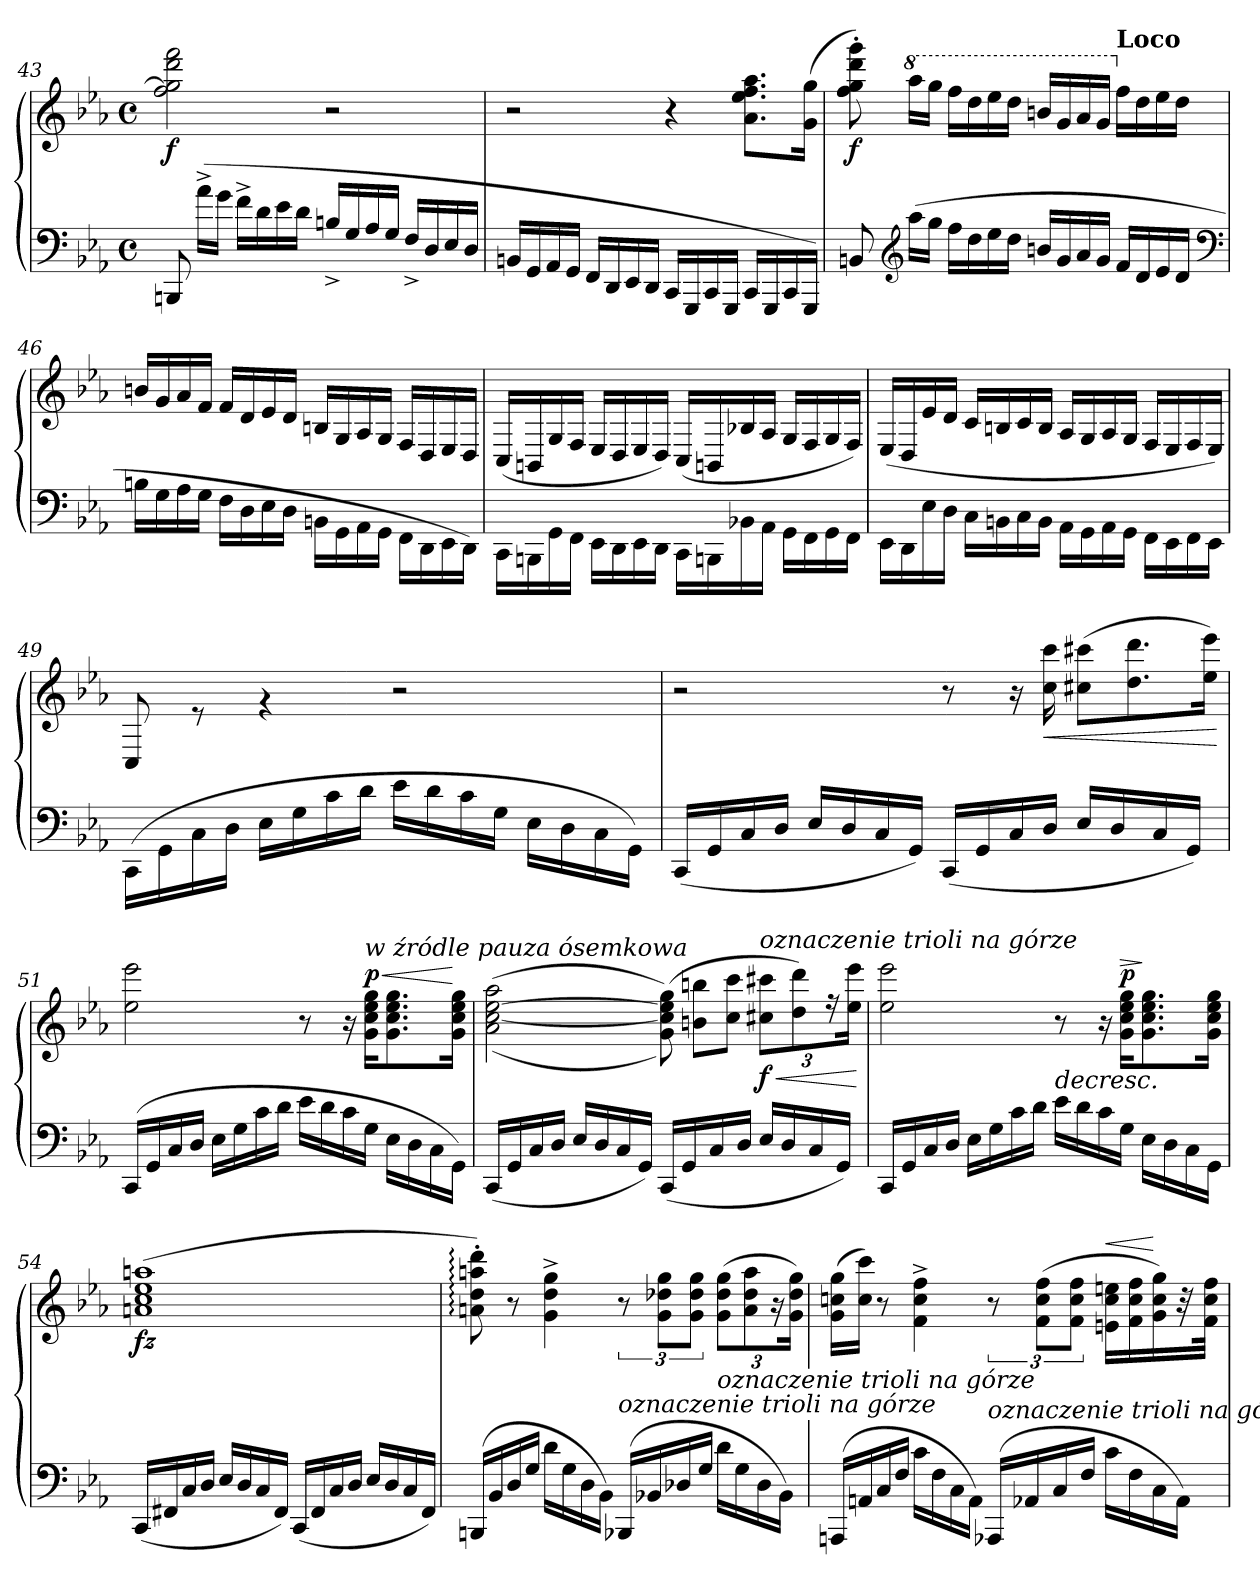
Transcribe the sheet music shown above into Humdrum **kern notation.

**kern	**kern	**dynam
*part1	*part1	*part1
*staff2	*staff1	*staff1/2
*clefF4	*clefG2	*
*k[b-e-a-]	*k[b-e-a-]	*
*M2/2	*M2/2	*
*met(c)	*met(c)	*
=43	=43	=43
!	!	!LO:DY:b
8BBBn	2ff 2gg] 2ddd 2fff	f
(<16a-^<\LL	.	.
16g\JJ	.	.
16f^<\LL	.	.
16d\	.	.
16e-\	.	.
16d\JJ	.	.
16Bn^>/LL	2r	.
16G/	.	.
16A-/	.	.
16G/JJ	.	.
16F^>/LL	.	.
16D/	.	.
16E-/	.	.
16D/JJ	.	.
=44	=44	=44
16BBnLL	2r	.
16GG	.	.
16AA-	.	.
16GGJJ	.	.
16FFLL	.	.
16DD	.	.
16EE-	.	.
16DDJJ	.	.
16CCLL	4r	.
16GGG	.	.
16CC	.	.
16GGGJJ	.	.
16CCLL	8.a- 8.ee- 8.ff 8.aa-L	.
16GGG	.	.
16CC	.	.
16GGGJJ)	(>16g 16ggJk	.
=45	=45	=45
!	!	!LO:DY:b
8BBn	8ff'> 8gg'> 8ddd'> 8ggg'>)	f
*clefG2	*	*
*	*8va	*
(<16aa-LL	16aaa-LL	.
16ggJJ	16gggJJ	.
16ffLL	16fffLL	.
16dd	16ddd	.
16ee-	16eee-	.
16ddJJ	16dddJJ	.
16bnLL	16bbnLL	.
16g	16gg	.
16a-	16aa-	.
16gJJ	16ggJJ	.
*	*X8va	*
!	!LO:TX:a:B:t=Loco	!
16fLL	16ffLL	.
16d	16dd	.
16e-	16ee-	.
16dJJ	16ddJJ	.
*clefF4	*	*
=46	=46	=46
16BnLL	16bnLL	.
16G	16g	.
16A-	16a-	.
16GJJ	16fJJ	.
16FLL	16fLL	.
16D	16d	.
16E-	16e-	.
16DJJ	16dJJ	.
16BBn\LL	16Bn/LL	.
16GG\	16G/	.
16AA-\	16A-/	.
16GG\JJ	16G/JJ	.
16FF\LL	16F/LL	.
16DD\	16D/	.
16EE-\	16E-/	.
16DD\JJ)	16D/JJ	.
=47	=47	=47
16CC\LL	(>16C/LL	.
16BBBn\	16BBn/	.
16GG\	16G/	.
16FF\JJ	16F/JJ	.
16EE-\LL	16E-/LL	.
16DD\	16D/	.
16EE-\	16E-/	.
16DD\JJ	16D/JJ)	.
16CC\LL	(>16C/LL	.
16BBBn\	16BBn/	.
16BB-X	16B-X	.
16AA-\JJ	16A-/JJ	.
16GG\LL	16G/LL	.
16FF\	16F/	.
16GG\	16G/	.
16FF\JJ	16F/JJ)	.
=48	=48	=48
16EE-\LL	(>16E-/LL	.
16DD\	16D/	.
16E-	16e-	.
16DJJ	16dJJ	.
16C\LL	16c/LL	.
16BBn\	16Bn/	.
16C\	16c/	.
16BB\JJ	16B/JJ	.
16AA-\LL	16A-/LL	.
16GG\	16G/	.
16AA-\	16A-/	.
16GG\JJ	16G/JJ	.
16FF\LL	16F/LL	.
16EE-\	16E-/	.
16FF\	16F/	.
16EE-\JJ	16E-/JJ)	.
=49	=49	=49
(>16CC\LL	8C/	.
16GG\	.	.
16C	8re	.
16DJJ	.	.
16E-\LL	4rg	.
16G	.	.
16c	.	.
16dJJ	.	.
16e-LL	2r	.
16d	.	.
16c	.	.
16GJJ	.	.
16E-\LL	.	.
16D	.	.
16C	.	.
16GGJJ)	.	.
=50	=50	=50
(<16CCLL	2r	.
16GG	.	.
16C	.	.
16DJJ	.	.
16E-LL	.	.
16D	.	.
16C	.	.
16GGJJ)	.	.
(<16CCLL	8r	.
16GG	.	.
16C	16r	.
!	!	!LO:HP:b
16DJJ	16cc 16ccc	<
*	*Xtuplet	*
16E-LL	(>12cc#X 12ccc#XL	.
16D	.	.
.	12.dd 12.ddd	.
16C	.	.
16GGJJ)	.	.
.	24ee- 24eee-Jk)	.
.	.	[
=51	=51	=51
(16CCLL	2ee- 2eee-	.
16GG	.	.
16C	.	.
16DJJ	.	.
16E-LL	.	.
16G	.	.
16c	.	.
16dJJ	.	.
16e-LL	8r	.
16d	.	.
16c	16r	.
!	!LO:TX:a:i:t=w źródle pauza ósemkowa	!
!	!	!LO:HP:a
!	!	!LO:DY:n=1:a
16GJJ	16g 16cc 16ee- 16ggKL	< p
16E-\LL	8.g 8.cc 8.ee- 8.gg	.
16D	.	.
16C	.	.
16GGJJ)	16g 16cc 16ee- 16ggJk	[
=52	=52	=52
(<16CCLL	(<(>2a- [2cc [2ee- 2aa-	.
16GG	.	.
16C	.	.
16DJJ	.	.
16E-LL	.	.
16D	.	.
16C	.	.
16GGJJ)	.	.
(<16CCLL	(>12g 12cc] 12ee-] 12gg))	.
16GG	.	.
.	12bn 12bbnL	.
16C	.	.
.	12cc 12cccJ	.
16DJJ	.	.
*	*tuplet	*
!	!LO:TX:a:i:t=oznaczenie trioli na górze	!
!	!	!LO:HP:b
!	!	!LO:HP:n=1:b
!	!	!LO:DY:n=1:b
16E-LL	12cc#X 12ccc#XL	> < f
16D	.	.
.	12dd 12ddd)	.
16C	.	.
.	24rff	]
16GGJJ)	.	.
.	24ee- 24eee-Jk	.
.	.	[
=53	=53	=53
16CCLL	2ee- 2eee-	.
16GG	.	.
16C	.	.
16DJJ	.	.
16E-LL	.	.
16G	.	.
16c	.	.
16dJJ	.	.
!	!	!LO:HP:b
16e-LL	8r	>
16d	.	.
16c	16r	.
!	!	!LO:HP:a
!	!	!LO:DY:n=1:a
16GJJ	16g 16cc 16ee- 16ggKL	> p
16E-\LL	8.g 8.cc 8.ee- 8.gg	]
16D	.	.
16C	.	.
16GGJJ	16g 16cc 16ee- 16ggJk	]
=54	=54	=54
!	!	!LO:DY:b
(<16CCLL	(>1an 1cc 1ee- 1aan	fz
16FF#X	.	.
16C	.	.
16DJJ	.	.
16E-LL	.	.
16D	.	.
16C	.	.
16FF#JJ)	.	.
(<16CCLL	.	.
16FF#	.	.
16C	.	.
16DJJ	.	.
16E-LL	.	.
16D	.	.
16C	.	.
16FF#JJ)	.	.
=55	=55	=55
(>16BBBnLL	8an:'> 8dd:'> 8aan:'> 8ddd:'>)	.
16BB-	.	.
16D	8r	.
16GJJ	.	.
16dLL	4g^> 4dd^> 4gg^>	.
16G	.	.
16D	.	.
16BB-JJ)	.	.
!LO:TX:a:i:t=oznaczenie trioli na górze	!	!
(<16BBB-XLL	12r	.
16BB-X	.	.
.	12g 12dd-X 12ggL	.
16D-X	.	.
.	12g 12dd- 12ggJ	.
16GJJ	.	.
!LO:TX:a:i:t=oznaczenie trioli na górze	!	!
16dLL	(>12g 12dd- 12ggL	.
16G	.	.
.	12a 12dd- 12aa	.
16D-	.	.
.	24r	.
16BB-JJ)	.	.
.	24g 24dd- 24ggJk)	.
=56	=56	=56
(>16AAAnLL	(>16g 16ccn 16ggLL	.
16AAn	16cc 16cccJJ)	.
16C	8r	.
16FJJ	.	.
16cLL	4f^> 4cc^> 4ff^>	.
16F	.	.
16C	.	.
16AAJJ)	.	.
!LO:TX:a:i:t=oznaczenie trioli na górze	!	!
(<16AAA-XLL	12r	.
16AA-X	.	.
.	(12f 12cc 12ffL	.
16C	.	.
.	12f 12cc 12ffJ	.
16FJJ	.	.
!	!	!LO:HP:a
16cLL	16en 16cc 16eenLL	<
16F	16f 16cc 16ff	.
16C	16g 16cc 16gg)	[
16AA-JJ)	32r	.
.	32f 32cc 32ffJJk	.
=	=	=
*-	*-	*-
